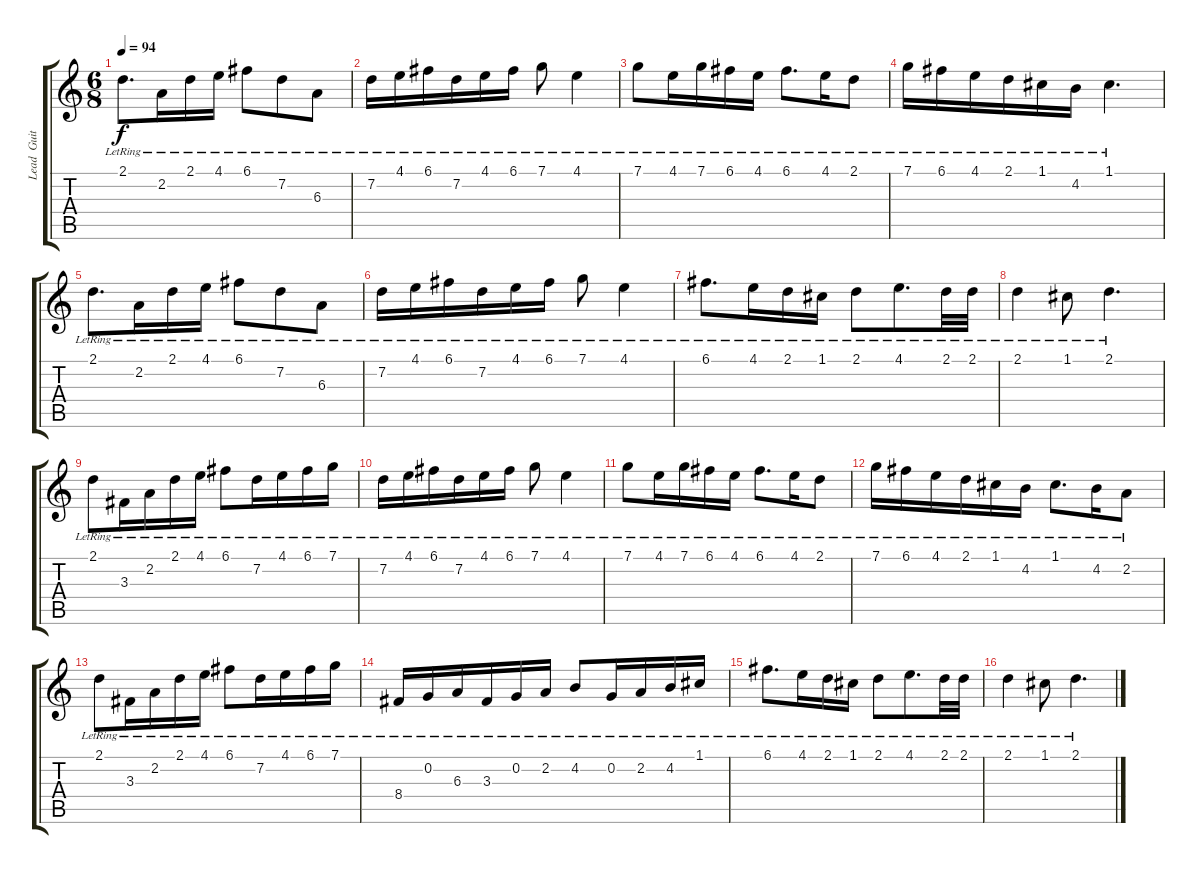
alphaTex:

\track ("Lead  Guitar" "Lead  Guit") {instrument acousticguitarsteel}
\staff {score tabs}
\tuning (C4 G3 Eb3 Bb2 F2 C2) {hide}
\ts (6 8)
\tempo 94
\clef g2
\ks c
2.1{lr}.8{d dy f} 2.2{lr}.16 2.1{lr}.16 4.1{lr}.16 6.1{lr}.8 7.2{lr}.8 6.3{lr}.8 |
7.2{lr}.16 4.1{lr}.16 6.1{lr}.16 7.2{lr}.16 4.1{lr}.16 6.1{lr}.16 7.1{lr}.8 4.1{lr}.4 |
7.1{lr}.8 4.1{lr}.16 7.1{lr}.16 6.1{lr}.16 4.1{lr}.16 6.1{lr}.8{d} 4.1{lr}.16 2.1{lr}.8 |
7.1{lr}.16 6.1{lr}.16 4.1{lr}.16 2.1{lr}.16 1.1{lr}.16 4.2{lr}.16 1.1{lr}.4{d} |
2.1{lr}.8{d} 2.2{lr}.16 2.1{lr}.16 4.1{lr}.16 6.1{lr}.8 7.2{lr}.8 6.3{lr}.8 |
7.2{lr}.16 4.1{lr}.16 6.1{lr}.16 7.2{lr}.16 4.1{lr}.16 6.1{lr}.16 7.1{lr}.8 4.1{lr}.4 |
6.1{lr}.8{d} 4.1{lr}.16 2.1{lr}.16 1.1{lr}.16 2.1{lr}.8 4.1{lr}.8{d} 2.1{lr}.32 2.1{lr}.32 |
2.1{lr}.4 1.1{lr}.8 2.1{lr}.4{d} |
2.1{lr}.8 3.3{lr}.16 2.2{lr}.16 2.1{lr}.16 4.1{lr}.16 6.1{lr}.8 7.2{lr}.16 4.1{lr}.16 6.1{lr}.16 7.1{lr}.16 |
7.2{lr}.16 4.1{lr}.16 6.1{lr}.16 7.2{lr}.16 4.1{lr}.16 6.1{lr}.16 7.1{lr}.8 4.1{lr}.4 |
7.1{lr}.8 4.1{lr}.16 7.1{lr}.16 6.1{lr}.16 4.1{lr}.16 6.1{lr}.8{d} 4.1{lr}.16 2.1{lr}.8 |
7.1{lr}.16 6.1{lr}.16 4.1{lr}.16 2.1{lr}.16 1.1{lr}.16 4.2{lr}.16 1.1{lr}.8{d} 4.2{lr}.16 2.2{lr}.8 |
2.1{lr}.8 3.3{lr}.16 2.2{lr}.16 2.1{lr}.16 4.1{lr}.16 6.1{lr}.8 7.2{lr}.16 4.1{lr}.16 6.1{lr}.16 7.1{lr}.16 |
8.4{lr}.16 0.2{lr}.16 6.3{lr}.16 3.3{lr}.16 0.2{lr}.16 2.2{lr}.16 4.2{lr}.8 0.2{lr}.16 2.2{lr}.16 4.2{lr}.16 1.1{lr}.16 |
6.1{lr}.8{d} 4.1{lr}.16 2.1{lr}.16 1.1{lr}.16 2.1{lr}.8 4.1{lr}.8{d} 2.1{lr}.32 2.1{lr}.32 |
2.1{lr}.4 1.1{lr}.8 2.1{lr}.4{d}
